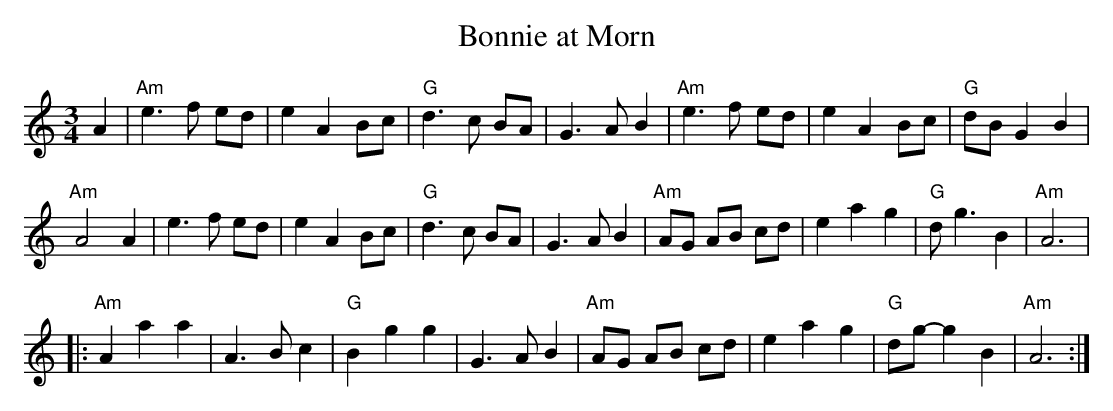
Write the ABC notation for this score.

X:1
T:Bonnie at Morn
M:3/4
L:1/4
K:Am
A|\
"Am"e>f e/d/|eA B/c/|"G"d>c B/A/|G>AB|"Am"e>f e/d/|eA B/c/|"G"d/B/GB|
"Am"A2 A|e>f e/d/|eA B/c/|"G"d>c B/A/|G>AB| "Am"A/G/ A/B/ c/d/|eag|"G"d<gB|"Am"A3|
|:"Am" A aa|A>Bc|"G"Bgg|G>AB|"Am"A/G/ A/B/ c/d/|eag|"G"d/g/-gB|"Am" A3:|
